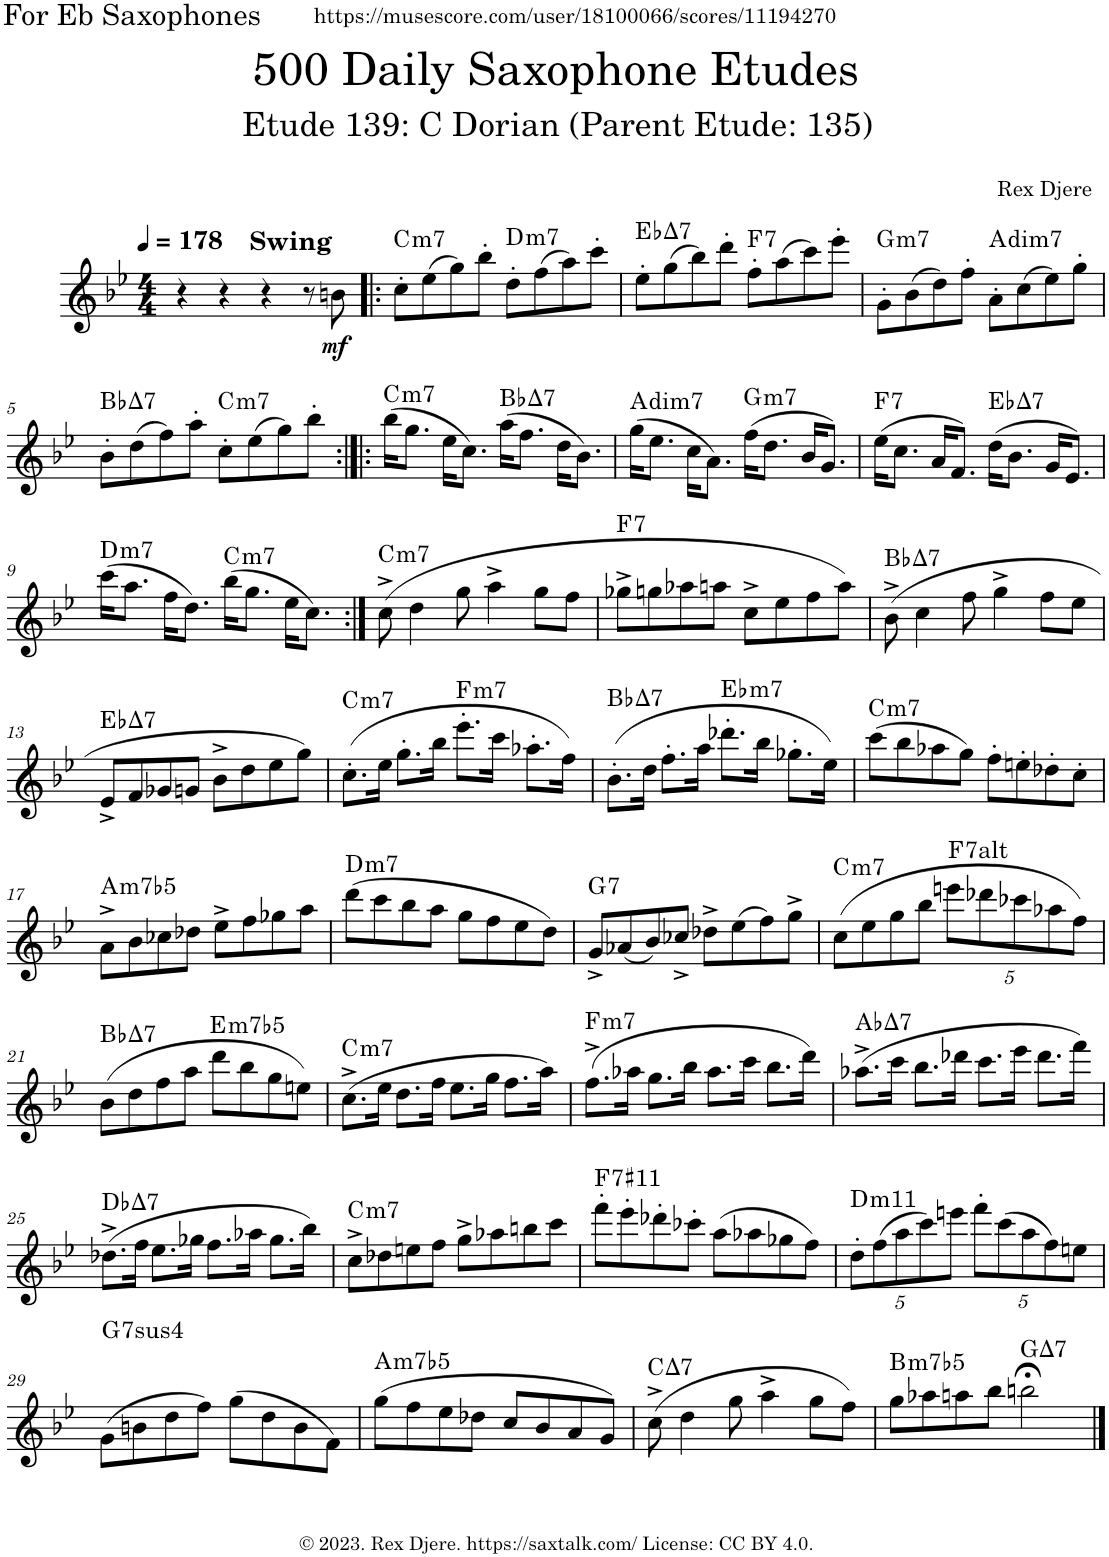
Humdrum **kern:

**kern	**dynam	**harte
*part1	*part1	*part1
*staff1	*staff1	*
*I"Alto Saxophone	*	*
*I'A. Sax.	*	*
*clefG2	*	*
*Trd5c9	*	*
*k[b-e-]	*	*
*M4/4	*	*
*MM178	*	*
=1	=1	=1
!LO:TX:a:B:t=Swing	!	!
4r	.	.
4r	.	.
4r	.	.
8r	.	.
!	!LO:DY:b	!
8bn\	mf	.
=2!|:	=2!|:	=2!|:
!	!	!LO:H:kt=m7
8cc'\L	.	C:min7
(8ee-\	.	.
8gg\)	.	.
8bb-'\J	.	.
!	!	!LO:H:kt=m7
8dd'\L	.	D:min7
(8ff\	.	.
8aa\)	.	.
8ccc'\J	.	.
=3	=3	=3
!	!	!LO:H:kt=7
8ee-'\L	.	Eb:maj7
(8gg\	.	.
8bb-\)	.	.
8ddd'\J	.	.
!	!	!LO:H:kt=7
8ff'\L	.	F:7
(8aa\	.	.
8ccc\)	.	.
8eee-'\J	.	.
=4	=4	=4
!	!	!LO:H:kt=m7
8g'\L	.	G:min7
(8b-\	.	.
8dd\)	.	.
8ff'\J	.	.
!	!	!LO:H:kt=dim7
8a'\L	.	A:dim7
(8cc\	.	.
8ee-\)	.	.
8gg'\J	.	.
!!LO:LB:g=z
=5	=5	=5
!	!	!LO:H:kt=7
8b-'\L	.	Bb:maj7
(8dd\	.	.
8ff\)	.	.
8aa'\J	.	.
!	!	!LO:H:kt=m7
8cc'\L	.	C:min7
(8ee-\	.	.
8gg\)	.	.
8bb-'\J	.	.
=6:|!|:	=6:|!|:	=6:|!|:
!	!	!LO:H:kt=m7
(16bb-\KL	.	C:min7
8.gg\J	.	.
16ee-\KL	.	.
8.cc\J)	.	.
!	!	!LO:H:kt=7
(16aa\KL	.	Bb:maj7
8.ff\J	.	.
16dd\KL	.	.
8.b-\J)	.	.
=7	=7	=7
!	!	!LO:H:kt=dim7
(16gg\KL	.	A:dim7
8.ee-\J	.	.
16cc\KL	.	.
8.a\J)	.	.
!	!	!LO:H:kt=m7
(16ff\KL	.	G:min7
8.dd\J	.	.
16b-/KL	.	.
8.g/J)	.	.
=8	=8	=8
!	!	!LO:H:kt=7
(16ee-\KL	.	F:7
8.cc\J	.	.
16a/KL	.	.
8.f/J)	.	.
!	!	!LO:H:kt=7
(16dd\KL	.	Eb:maj7
8.b-\J	.	.
16g/KL	.	.
8.e-/J)	.	.
!!LO:LB:g=z
=9	=9	=9
!	!	!LO:H:kt=m7
(16ccc\KL	.	D:min7
8.aa\J	.	.
16ff\KL	.	.
8.dd\J)	.	.
!	!	!LO:H:kt=m7
(16bb-\KL	.	C:min7
8.gg\J	.	.
16ee-\KL	.	.
8.cc\J)	.	.
=10:|!	=10:|!	=10:|!
!	!	!LO:H:kt=m7
(8cc^\	.	C:min7
4dd\	.	.
8gg\	.	.
4aa^\	.	.
8gg\L	.	.
8ff\J	.	.
=11	=11	=11
!	!	!LO:H:kt=7
8gg-X^\L	.	F:7
8ggn\	.	.
8aa-X\	.	.
8aan\J	.	.
8cc^\L	.	.
8ee-\	.	.
8ff\	.	.
8aa\J)	.	.
=12	=12	=12
!	!	!LO:H:kt=7
(8b-^\	.	Bb:maj7
4cc\	.	.
8ff\	.	.
4gg^\	.	.
8ff\L	.	.
8ee-\J	.	.
!!LO:LB:g=z
=13	=13	=13
!	!	!LO:H:kt=7
8e-^/L	.	Eb:maj7
8f/	.	.
8g-X/	.	.
8gn/J	.	.
8b-^\L	.	.
8dd\	.	.
8ee-\	.	.
8gg\J)	.	.
=14	=14	=14
!	!	!LO:H:kt=m7
(8.cc'\L	.	C:min7
16ee-\Jk	.	.
8.gg'\L	.	.
16bb-\Jk	.	.
!	!	!LO:H:kt=m7
8.eee-'\L	.	F:min7
16ccc\Jk	.	.
8.aa-X'\L	.	.
16ff\Jk)	.	.
=15	=15	=15
!	!	!LO:H:kt=7
(8.b-'\L	.	Bb:maj7
16dd\Jk	.	.
8.ff'\L	.	.
16aa\Jk	.	.
!	!	!LO:H:kt=m7
8.ddd-X'\L	.	Eb:min7
16bb-\Jk	.	.
8.gg-X'\L	.	.
16ee-\Jk)	.	.
=16	=16	=16
!	!	!LO:H:kt=m7
(8ccc\L	.	C:min7
8bb-\	.	.
8aa-X\	.	.
8gg\J)	.	.
8ff'\L	.	.
8een'\	.	.
8dd-X'\	.	.
8cc'\J	.	.
!!LO:LB:g=z
=17	=17	=17
!	!	!LO:H:kt=m7b5
8a^\L	.	A:hdim7
8b-\	.	.
8cc-X\	.	.
8dd-X\J	.	.
8ee-^\L	.	.
8ff\	.	.
8gg-X\	.	.
8aa\J	.	.
=18	=18	=18
!	!	!LO:H:kt=m7
(8ddd\L	.	D:min7
8ccc\	.	.
8bb-\	.	.
8aa\J	.	.
8gg\L	.	.
8ff\	.	.
8ee-\	.	.
8dd\J)	.	.
=19	=19	=19
!	!	!LO:H:kt=7
8g^/L	.	G:7
(8a-X/	.	.
8b-/)	.	.
8cc-X^/J	.	.
8dd-X^\L	.	.
(8ee-\	.	.
8ff\)	.	.
8gg^\J	.	.
=20	=20	=20
!	!	!LO:H:kt=m7
(8cc\L	.	C:min7
8ee-\	.	.
8gg\	.	.
8bb-\J	.	.
*Xbrackettup	*	*
!	!	!LO:H:kt=7
10eeen\L	.	F:(3,b5,#5,b7,b9,#9)
10ddd-X\	.	.
10ccc-X\	.	.
10aa-X\	.	.
10ff\J)	.	.
!!LO:LB:g=z
=21	=21	=21
!	!	!LO:H:kt=7
(8b-\L	.	Bb:maj7
8dd\	.	.
8ff\	.	.
8aa\J	.	.
!	!	!LO:H:kt=m7b5
8ddd\L	.	E:hdim7
8bb-\	.	.
8gg\	.	.
8een\J)	.	.
=22	=22	=22
!	!	!LO:H:kt=m7
(8.cc^\L	.	C:min7
16ee-\Jk	.	.
8.dd\L	.	.
16ff\Jk	.	.
8.ee-\L	.	.
16gg\Jk	.	.
8.ff\L	.	.
16aa\Jk)	.	.
=23	=23	=23
!	!	!LO:H:kt=m7
(8.ff^\L	.	F:min7
16aa-X\Jk	.	.
8.gg\L	.	.
16bb-\Jk	.	.
8.aa-\L	.	.
16ccc\Jk	.	.
8.bb-\L	.	.
16ddd\Jk)	.	.
=24	=24	=24
!	!	!LO:H:kt=7
(8.aa-X^\L	.	Ab:maj7
16ccc\Jk	.	.
8.bb-\L	.	.
16ddd-X\Jk	.	.
8.ccc\L	.	.
16eee-\Jk	.	.
8.ddd-\L	.	.
16fff\Jk)	.	.
!!LO:LB:g=z
=25	=25	=25
!	!	!LO:H:kt=7
(8.dd-X^\L	.	Db:maj7
16ff\Jk	.	.
8.ee-\L	.	.
16gg-X\Jk	.	.
8.ff\L	.	.
16aa-X\Jk	.	.
8.gg-\L	.	.
16bb-\Jk)	.	.
=26	=26	=26
!	!	!LO:H:kt=m7
8cc^\L	.	C:min7
8dd-X\	.	.
8een\	.	.
8ff\J	.	.
8gg^\L	.	.
8aa-X\	.	.
8bbn\	.	.
8ccc\J	.	.
=27	=27	=27
!	!	!LO:H:kt=7
8fff'\L	.	F:7(#11)
8eee-'\	.	.
8ddd-X'\	.	.
8ccc-X'\J	.	.
(8aa\L	.	.
8aa-X\	.	.
8gg-X\	.	.
8ff\J)	.	.
=28	=28	=28
!	!	!LO:H:kt=m11
10dd'\L	.	D:min9(11)
(10ff\	.	.
10aa\	.	.
10ccc\)	.	.
10eeen\J	.	.
10fff'\L	.	.
(10ccc\	.	.
10aa\	.	.
10ff\)	.	.
10een\J	.	.
!!LO:LB:g=z
=29	=29	=29
!	!	!LO:H:kt=74
(8g\L	.	G:sus4(7)
8bn\	.	.
8dd\	.	.
8ff\J)	.	.
(8gg\L	.	.
8dd\	.	.
8b\	.	.
8f\J)	.	.
=30	=30	=30
!	!	!LO:H:kt=m7b5
(8gg\L	.	A:hdim7
8ff\	.	.
8ee-\	.	.
8dd-X\J	.	.
8cc/L	.	.
8b-/	.	.
8a/	.	.
8g/J)	.	.
=31	=31	=31
!	!	!LO:H:kt=7
(8cc^\	.	C:maj7
4dd\	.	.
8gg\	.	.
4aa^\	.	.
8gg\L	.	.
8ff\J)	.	.
=32	=32	=32
!	!	!LO:H:kt=m7b5
8gg\L	.	B:hdim7
8aa-X\	.	.
8aan\	.	.
8bb-\J	.	.
!	!	!LO:H:kt=7
2bbn;<\	.	G:maj7
==	==	==
*-	*-	*-
